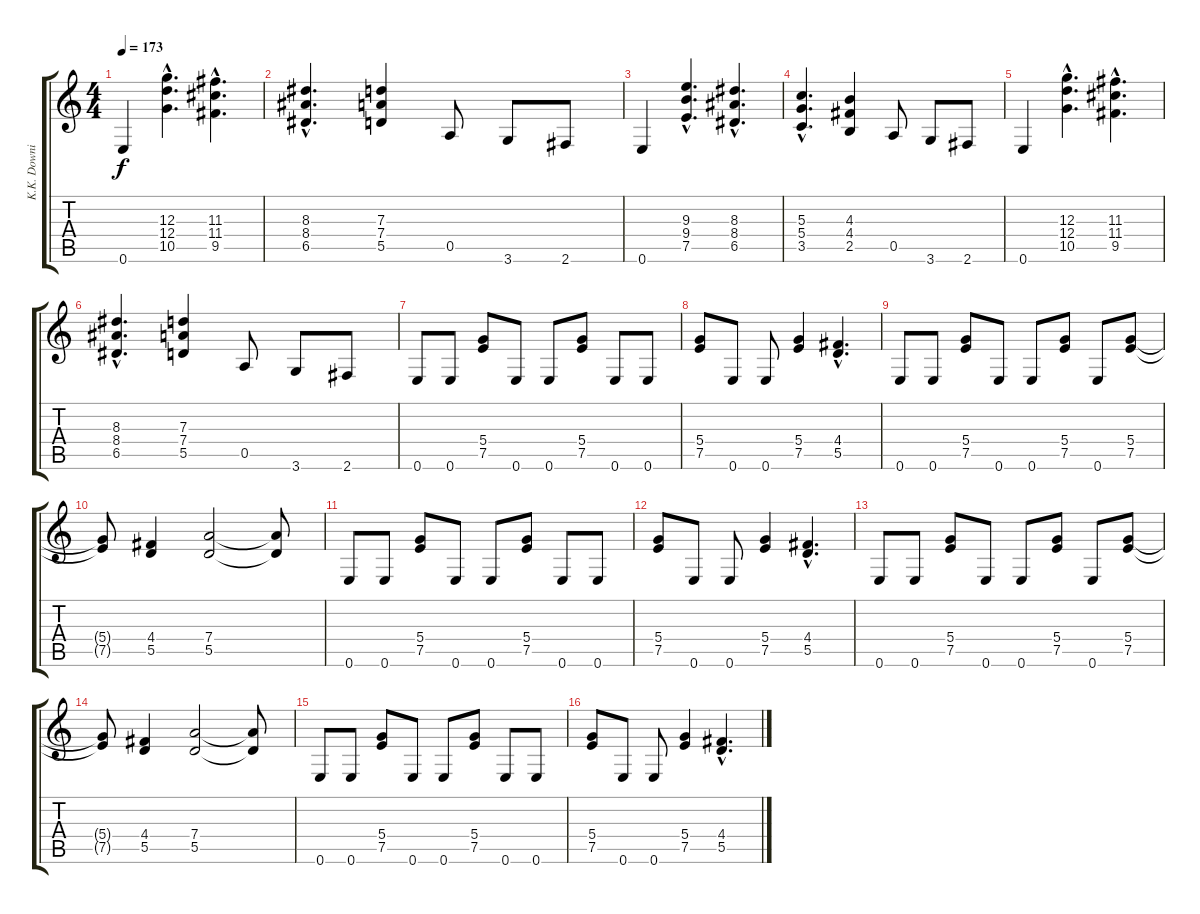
\track ("K.K. Downing" "K.K. Downi") {instrument distortionguitar}
\staff {score tabs}
\tuning (E4 B3 G3 D3 A2 E2) {hide}
\ts (4 4)
\tempo 173
\clef g2
\ks c
0.6.4{dy f} (12.3{hac} 12.4{hac} 10.5{hac}).4{d} (11.3{hac} 11.4{hac} 9.5{hac}).4{d} |
(8.3{hac} 8.4{hac} 6.5{hac}).4{d} (7.3 7.4 5.5).4 0.5.8 3.6.8 2.6.8 |
0.6.4 (9.3{hac} 9.4{hac} 7.5{hac}).4{d} (8.3{hac} 8.4{hac} 6.5{hac}).4{d} |
(5.3{hac} 5.4{hac} 3.5{hac}).4{d} (4.3 4.4 2.5).4 0.5.8 3.6.8 2.6.8 |
0.6.4 (12.3{hac} 12.4{hac} 10.5{hac}).4{d} (11.3{hac} 11.4{hac} 9.5{hac}).4{d} |
(8.3{hac} 8.4{hac} 6.5{hac}).4{d} (7.3 7.4 5.5).4 0.5.8 3.6.8 2.6.8 |
0.6.8 0.6.8 (5.4 7.5).8 0.6.8 0.6.8 (5.4 7.5).8 0.6.8 0.6.8 |
(5.4 7.5).8 0.6.8 0.6.8 (5.4 7.5).4 (4.4{hac} 5.5{hac}).4{d} |
0.6.8 0.6.8 (5.4 7.5).8 0.6.8 0.6.8 (5.4 7.5).8 0.6.8 (5.4 7.5).8 |
(5.4{t} 7.5{t}).8 (4.4 5.5).4 (7.4 5.5).2 (7.4{t} 5.5{t}).8 |
0.6.8 0.6.8 (5.4 7.5).8 0.6.8 0.6.8 (5.4 7.5).8 0.6.8 0.6.8 |
(5.4 7.5).8 0.6.8 0.6.8 (5.4 7.5).4 (4.4{hac} 5.5{hac}).4{d} |
0.6.8 0.6.8 (5.4 7.5).8 0.6.8 0.6.8 (5.4 7.5).8 0.6.8 (5.4 7.5).8 |
(5.4{t} 7.5{t}).8 (4.4 5.5).4 (7.4 5.5).2 (7.4{t} 5.5{t}).8 |
0.6.8 0.6.8 (5.4 7.5).8 0.6.8 0.6.8 (5.4 7.5).8 0.6.8 0.6.8 |
(5.4 7.5).8 0.6.8 0.6.8 (5.4 7.5).4 (4.4{hac} 5.5{hac}).4{d}
